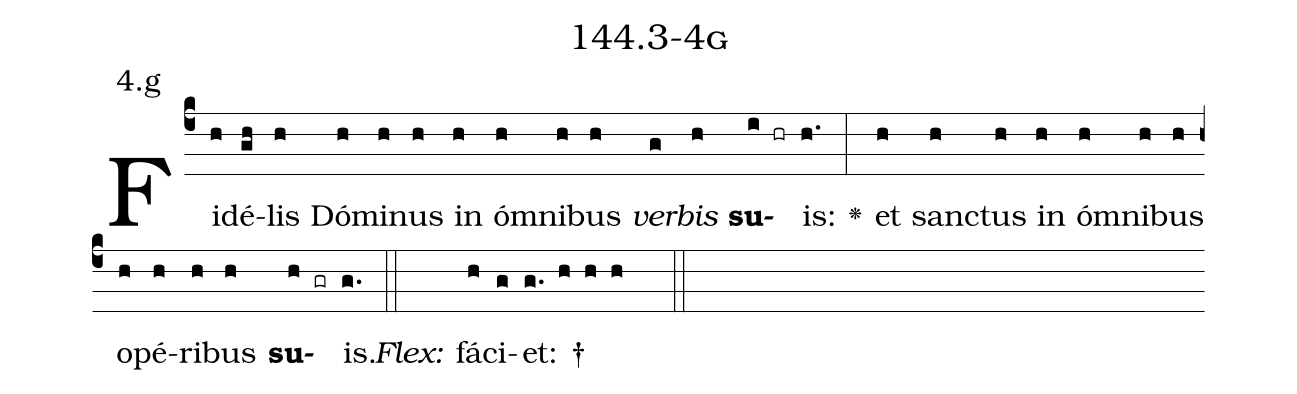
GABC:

name: 144.3-4g;
annotation: 4.g;
%%
(c4)Fi(h)dé(gh)lis(h) Dó(h)mi(h)nus(h) in(h) óm(h)ni(h)bus(h) <i>ver</i>(g)<i>bis</i>(h) <b>su</b>(i hr)is:(h.) <v>\greheightstar</v>(:) et(h) sanc(h)tus(h) in(h) óm(h)ni(h)bus(h) o(h)pé(h)ri(h)bus(h) <b>su</b>(h gr)is.(g.) (::)
<i>Flex:</i>()  fá(h)ci(g)et: †(g. h h h  ::)

%E(h) u(h) o(h) u(h) a(h) e.(g.) (::)
